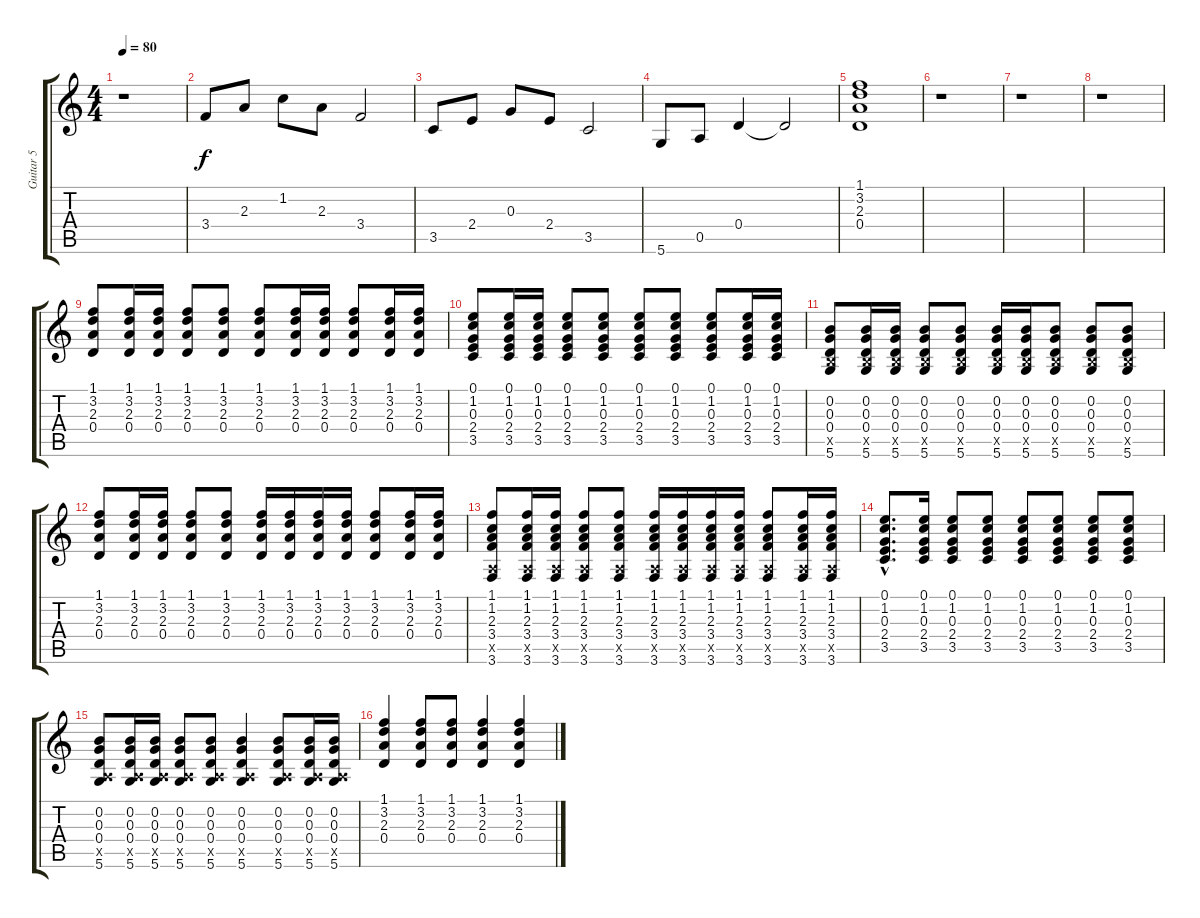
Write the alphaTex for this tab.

\track ("Guitar 5" "Guitar 5") {instrument acousticguitarsteel}
\staff {score tabs}
\tuning (E4 B3 G3 D3 A2 D2) {hide}
\ts (4 4)
\tempo 80
\clef g2
\ks c
r.1{dy f} |
3.4.8 2.3.8 1.2.8 2.3.8 3.4.2 |
3.5.8 2.4.8 0.3.8 2.4.8 3.5.2 |
5.6.8 0.5.8 0.4.4 0.4{t}.2 |
(1.1 3.2 2.3 0.4).1 |
r.1 |
r.1 |
r.1 |
(1.1 3.2 2.3 0.4).8 (1.1 3.2 2.3 0.4).16 (1.1 3.2 2.3 0.4).16 (1.1 3.2 2.3 0.4).8 (1.1 3.2 2.3 0.4).8 (1.1 3.2 2.3 0.4).8 (1.1 3.2 2.3 0.4).16 (1.1 3.2 2.3 0.4).16 (1.1 3.2 2.3 0.4).8 (1.1 3.2 2.3 0.4).16 (1.1 3.2 2.3 0.4).16 |
(0.1 1.2 0.3 2.4 3.5).8 (0.1 1.2 0.3 2.4 3.5).16 (0.1 1.2 0.3 2.4 3.5).16 (0.1 1.2 0.3 2.4 3.5).8 (0.1 1.2 0.3 2.4 3.5).8 (0.1 1.2 0.3 2.4 3.5).8 (0.1 1.2 0.3 2.4 3.5).8 (0.1 1.2 0.3 2.4 3.5).8 (0.1 1.2 0.3 2.4 3.5).16 (0.1 1.2 0.3 2.4 3.5).16 |
(0.2 0.3 0.4 2.5{x} 5.6).8 (0.2 0.3 0.4 2.5{x} 5.6).16 (0.2 0.3 0.4 2.5{x} 5.6).16 (0.2 0.3 0.4 2.5{x} 5.6).8 (0.2 0.3 0.4 2.5{x} 5.6).8 (0.2 0.3 0.4 2.5{x} 5.6).16 (0.2 0.3 0.4 2.5{x} 5.6).16 (0.2 0.3 0.4 2.5{x} 5.6).8 (0.2 0.3 0.4 2.5{x} 5.6).8 (0.2 0.3 0.4 2.5{x} 5.6).8 |
(1.1 3.2 2.3 0.4).8 (1.1 3.2 2.3 0.4).16 (1.1 3.2 2.3 0.4).16 (1.1 3.2 2.3 0.4).8 (1.1 3.2 2.3 0.4).8 (1.1 3.2 2.3 0.4).16 (1.1 3.2 2.3 0.4).16 (1.1 3.2 2.3 0.4).16 (1.1 3.2 2.3 0.4).16 (1.1 3.2 2.3 0.4).8 (1.1 3.2 2.3 0.4).16 (1.1 3.2 2.3 0.4).16 |
(1.1 1.2 2.3 3.4 0.5{x} 3.6).8 (1.1 1.2 2.3 3.4 0.5{x} 3.6).16 (1.1 1.2 2.3 3.4 0.5{x} 3.6).16 (1.1 1.2 2.3 3.4 0.5{x} 3.6).8 (1.1 1.2 2.3 3.4 0.5{x} 3.6).8 (1.1 1.2 2.3 3.4 0.5{x} 3.6).16 (1.1 1.2 2.3 3.4 0.5{x} 3.6).16 (1.1 1.2 2.3 3.4 0.5{x} 3.6).16 (1.1 1.2 2.3 3.4 0.5{x} 3.6).16 (1.1 1.2 2.3 3.4 0.5{x} 3.6).8 (1.1 1.2 2.3 3.4 0.5{x} 3.6).16 (1.1 1.2 2.3 3.4 0.5{x} 3.6).16 |
(0.1{hac} 1.2{hac} 0.3{hac} 2.4{hac} 3.5{hac}).8{d} (0.1 1.2 0.3 2.4 3.5).16 (0.1 1.2 0.3 2.4 3.5).8 (0.1 1.2 0.3 2.4 3.5).8 (0.1 1.2 0.3 2.4 3.5).8 (0.1 1.2 0.3 2.4 3.5).8 (0.1 1.2 0.3 2.4 3.5).8 (0.1 1.2 0.3 2.4 3.5).8 |
(0.2 0.3 0.4 0.5{x} 5.6).8 (0.2 0.3 0.4 0.5{x} 5.6).16 (0.2 0.3 0.4 0.5{x} 5.6).16 (0.2 0.3 0.4 0.5{x} 5.6).8 (0.2 0.3 0.4 0.5{x} 5.6).8 (0.2 0.3 0.4 0.5{x} 5.6).4 (0.2 0.3 0.4 0.5{x} 5.6).8 (0.2 0.3 0.4 0.5{x} 5.6).16 (0.2 0.3 0.4 0.5{x} 5.6).16 |
(1.1 3.2 2.3 0.4).4 (1.1 3.2 2.3 0.4).8 (1.1 3.2 2.3 0.4).8 (1.1 3.2 2.3 0.4).4 (1.1 3.2 2.3 0.4).4
